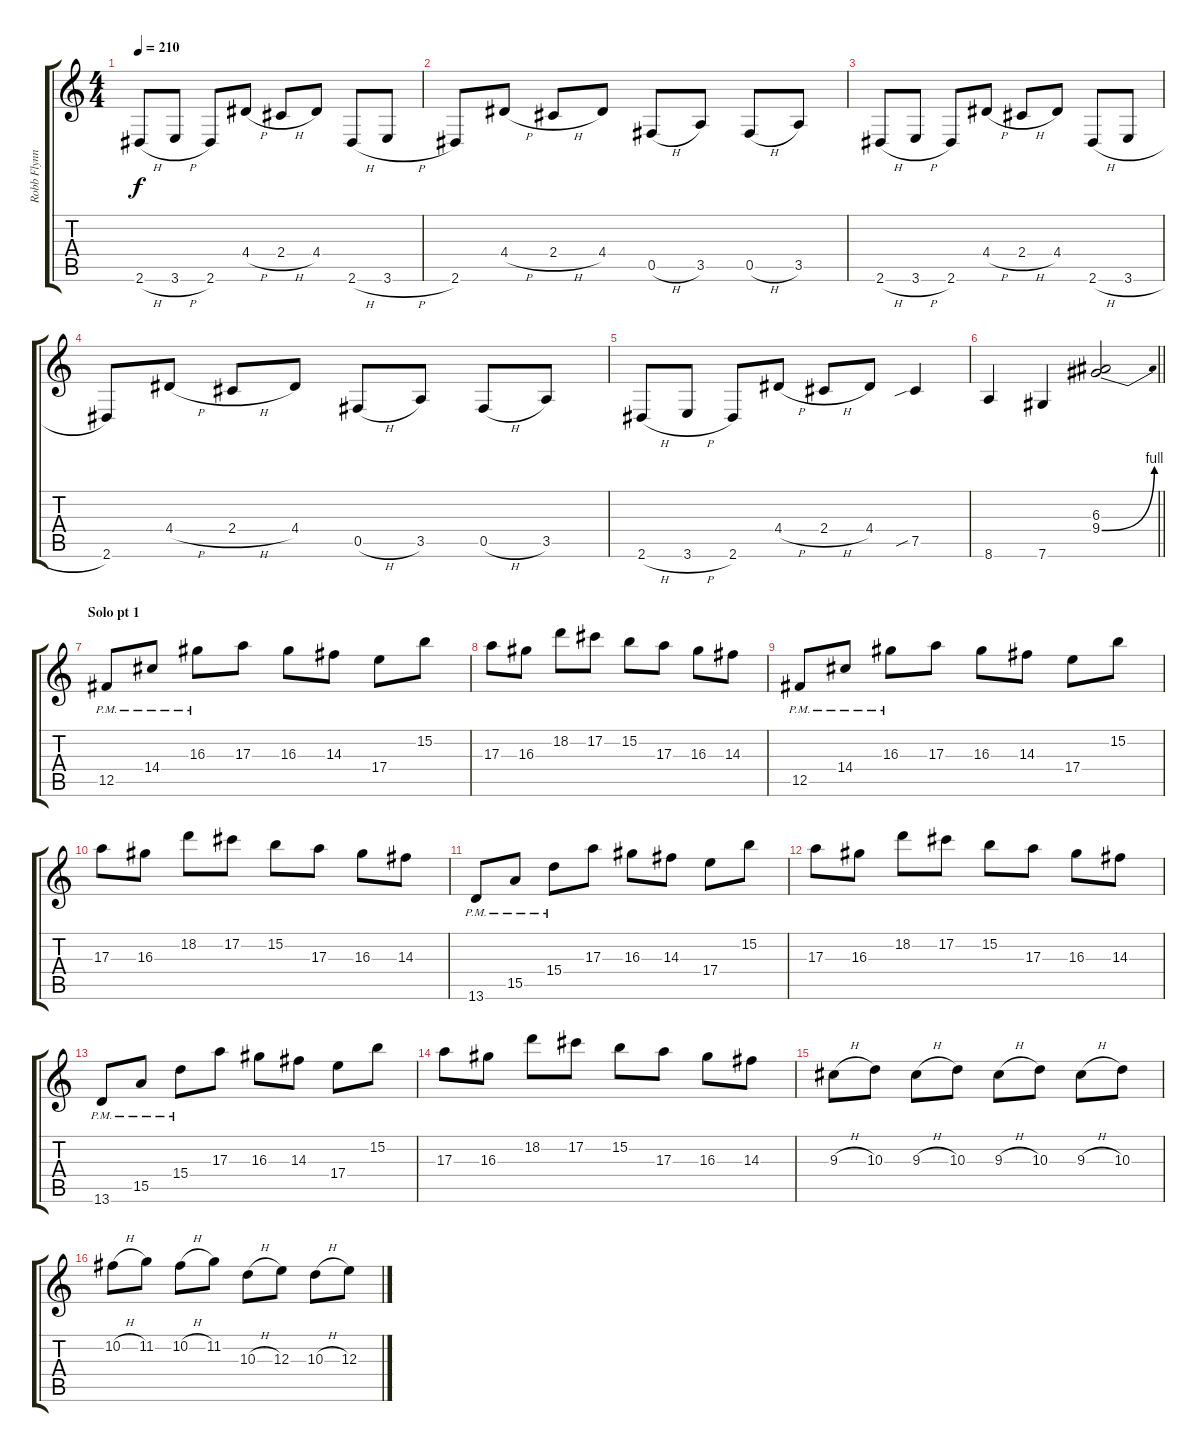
\track ("Robb Flynn" "Robb Flynn") {instrument distortionguitar}
\staff {score tabs}
\tuning (Db4 Ab3 E3 B2 Gb2 Db2) {hide}
\ts (4 4)
\tempo 210
\clef g2
\ks c
2.6{h}.8{dy f} 3.6{h}.8 2.6.8 4.4{h}.8 2.4{h}.8 4.4.8 2.6{h}.8 3.6{h}.8 |
2.6.8 4.4{h}.8 2.4{h}.8 4.4.8 0.5{h}.8 3.5.8 0.5{h}.8 3.5.8 |
2.6{h}.8 3.6{h}.8 2.6.8 4.4{h}.8 2.4{h}.8 4.4.8 2.6{h}.8 3.6{h}.8 |
2.6.8 4.4{h}.8 2.4{h}.8 4.4.8 0.5{h}.8 3.5.8 0.5{h}.8 3.5.8 |
2.6{h}.8 3.6{h}.8 2.6.8 4.4{h}.8 2.4{h}.8 4.4.8 7.5{sib}.4 |
\barLineRight lightlight
8.6.4 7.6.4 (6.3 9.4{be (bend 0 0 60 4)}).2 |
\section ("" "Solo pt 1")
12.5{pm}.8 14.4{pm}.8 16.3{pm}.8 17.3.8 16.3.8 14.3.8 17.4.8 15.2.8 |
17.3.8 16.3.8 18.2.8 17.2.8 15.2.8 17.3.8 16.3.8 14.3.8 |
12.5{pm}.8 14.4{pm}.8 16.3{pm}.8 17.3.8 16.3.8 14.3.8 17.4.8 15.2.8 |
17.3.8 16.3.8 18.2.8 17.2.8 15.2.8 17.3.8 16.3.8 14.3.8 |
13.6{pm}.8 15.5{pm}.8 15.4{pm}.8 17.3.8 16.3.8 14.3.8 17.4.8 15.2.8 |
17.3.8 16.3.8 18.2.8 17.2.8 15.2.8 17.3.8 16.3.8 14.3.8 |
13.6{pm}.8 15.5{pm}.8 15.4{pm}.8 17.3.8 16.3.8 14.3.8 17.4.8 15.2.8 |
17.3.8 16.3.8 18.2.8 17.2.8 15.2.8 17.3.8 16.3.8 14.3.8 |
9.3{h}.8 10.3.8 9.3{h}.8 10.3.8 9.3{h}.8 10.3.8 9.3{h}.8 10.3.8 |
10.2{h}.8 11.2.8 10.2{h}.8 11.2.8 10.3{h}.8 12.3.8 10.3{h}.8 12.3.8
